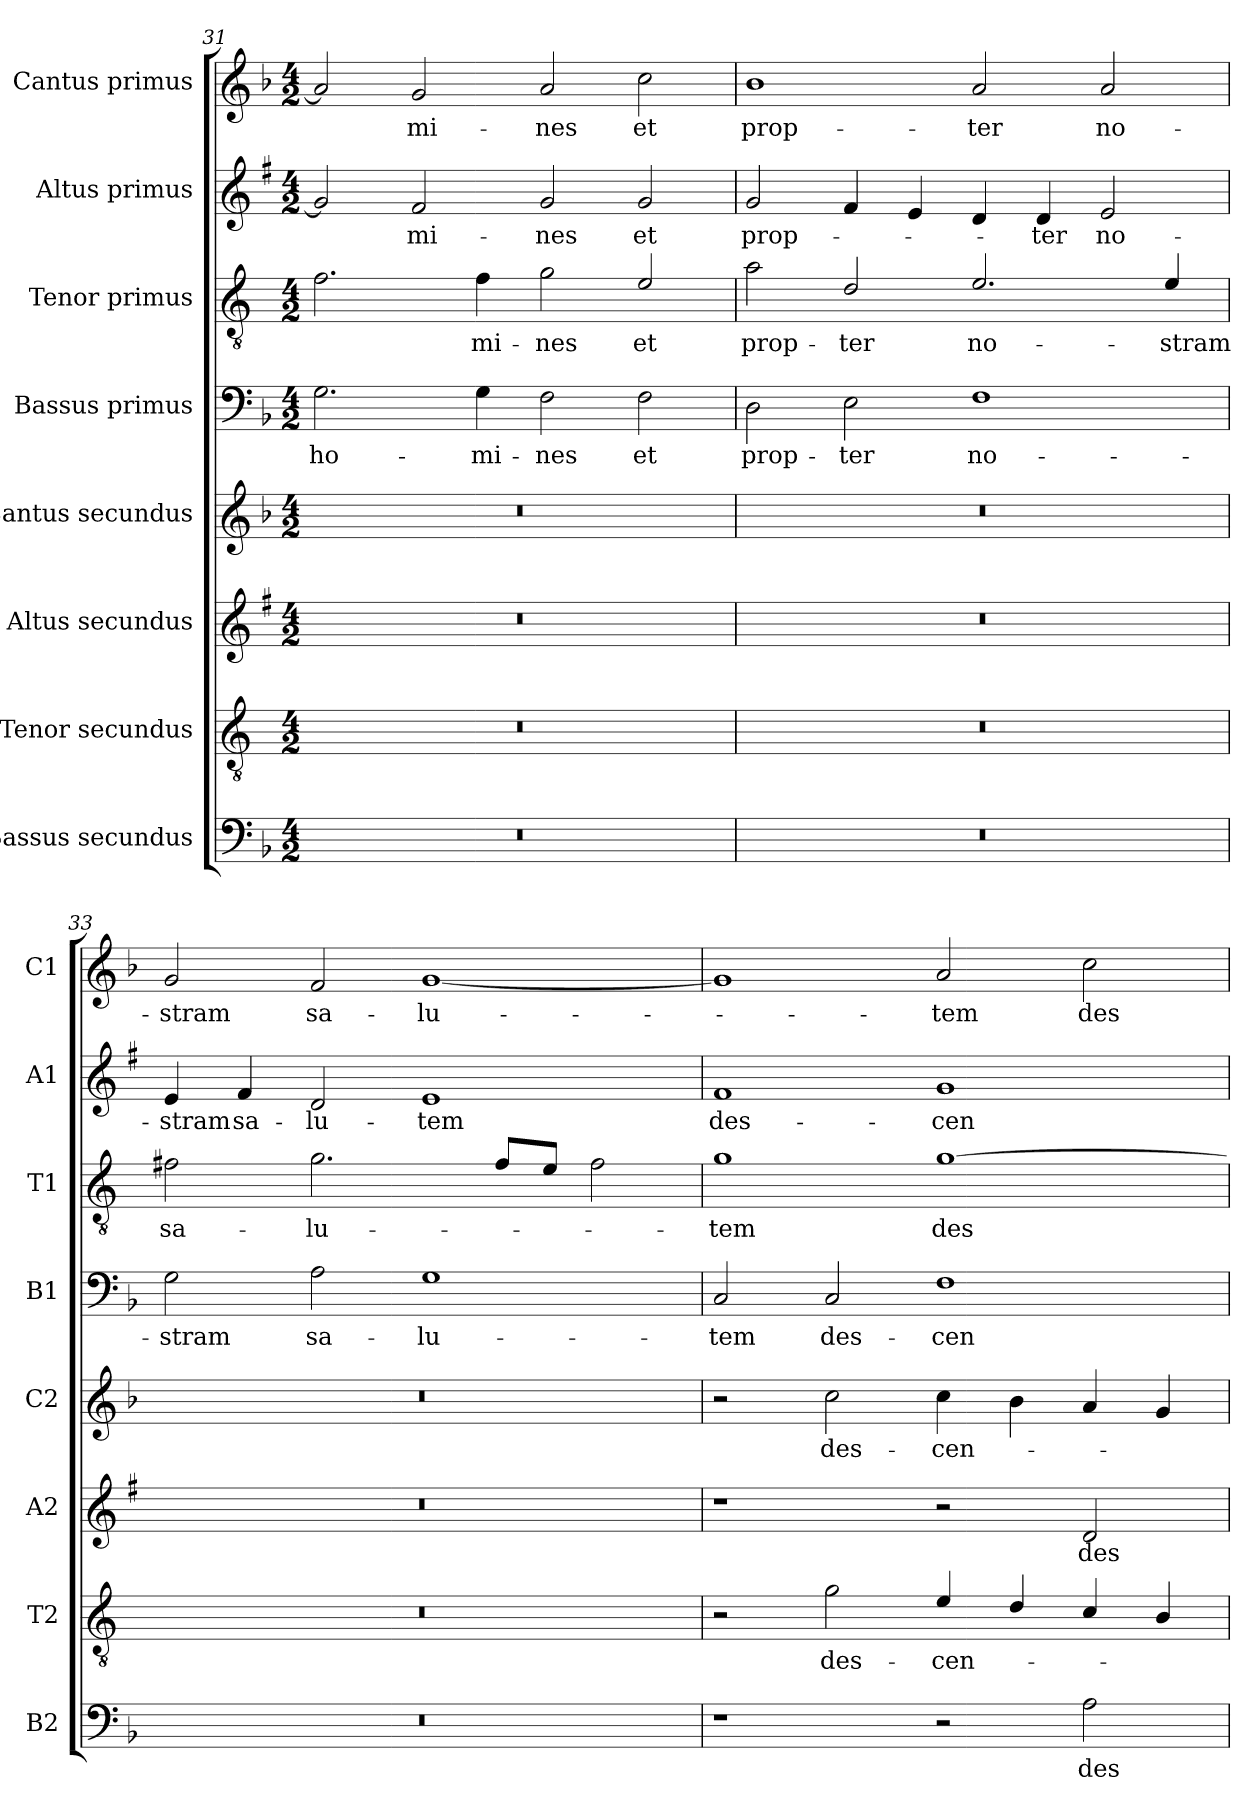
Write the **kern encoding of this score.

**kern	**text	**kern	**text	**kern	**text	**kern	**text	**kern	**text	**kern	**text	**kern	**text	**kern	**text
*part8	*part8	*part7	*part7	*part6	*part6	*part5	*part5	*part4	*part4	*part3	*part3	*part2	*part2	*part1	*part1
*staff8	*staff8	*staff7	*staff7	*staff6	*staff6	*staff5	*staff5	*staff4	*staff4	*staff3	*staff3	*staff2	*staff2	*staff1	*staff1
*I"Bassus secundus	*	*I"Tenor secundus	*	*I"Altus secundus	*	*I"Cantus secundus	*	*I"Bassus primus	*	*I"Tenor primus	*	*I"Altus primus	*	*I"Cantus primus	*
*I'B2	*	*I'T2	*	*I'A2	*	*I'C2	*	*I'B1	*	*I'T1	*	*I'A1	*	*I'C1	*
*clefF4	*	*clefGv2	*	*clefG2	*	*clefG2	*	*clefF4	*	*clefGv2	*	*clefG2	*	*clefG2	*
*	*	*ITrd4c7	*	*ITrd1c2	*	*	*	*	*	*ITrd4c7	*	*ITrd1c2	*	*	*
*k[b-]	*	*k[b-]	*	*k[b-]	*	*k[b-]	*	*k[b-]	*	*k[b-]	*	*k[b-]	*	*k[b-]	*
*F:	*	*F:	*	*F:	*	*F:	*	*F:	*	*F:	*	*F:	*	*F:	*
*M4/2	*	*M4/2	*	*M4/2	*	*M4/2	*	*M4/2	*	*M4/2	*	*M4/2	*	*M4/2	*
=31	=31	=31	=31	=31	=31	=31	=31	=31	=31	=31	=31	=31	=31	=31	=31
!	!	!	!	!	!	!	!	!	!LO:LY:b	!	!	!	!	!	!
0r	.	0r	.	0r	.	0r	.	2.G\	ho-	2.B-\	.	2f/]	.	2a/]	.
!	!	!	!	!	!	!	!	!	!	!	!	!	!LO:LY:b	!	!LO:LY:b
.	.	.	.	.	.	.	.	.	.	.	.	2e/	-mi-	2g/	-mi-
!	!	!	!	!	!	!	!	!	!LO:LY:b	!	!LO:LY:b	!	!	!	!
.	.	.	.	.	.	.	.	4G\	-mi-	4B-\	-mi-	.	.	.	.
!	!	!	!	!	!	!	!	!	!LO:LY:b	!	!LO:LY:b	!	!LO:LY:b	!	!LO:LY:b
.	.	.	.	.	.	.	.	2F\	-nes	2c\	-nes	2f/	-nes	2a/	-nes
!	!	!	!	!	!	!	!	!	!LO:LY:b	!	!LO:LY:b	!	!LO:LY:b	!	!LO:LY:b
.	.	.	.	.	.	.	.	2F\	et	2A/	et	2f/	et	2cc\	et
=32	=32	=32	=32	=32	=32	=32	=32	=32	=32	=32	=32	=32	=32	=32	=32
!	!	!	!	!	!	!	!	!	!LO:LY:b	!	!LO:LY:b	!	!LO:LY:b	!	!LO:LY:b
0r	.	0r	.	0r	.	0r	.	2D\	prop-	2d\	prop-	2f/	prop-	1b-	prop-
!	!	!	!	!	!	!	!	!	!LO:LY:b	!	!LO:LY:b	!	!	!	!
.	.	.	.	.	.	.	.	2E\	-ter	2G/	-ter	4e/	.	.	.
.	.	.	.	.	.	.	.	.	.	.	.	4d/	.	.	.
!	!	!	!	!	!	!	!	!	!LO:LY:b	!	!LO:LY:b	!	!	!	!LO:LY:b
.	.	.	.	.	.	.	.	1F	no-	2.A/	no-	4c/	.	2a/	-ter
!	!	!	!	!	!	!	!	!	!	!	!	!	!LO:LY:b	!	!
.	.	.	.	.	.	.	.	.	.	.	.	4c/	-ter	.	.
!	!	!	!	!	!	!	!	!	!	!	!	!	!LO:LY:b	!	!LO:LY:b
.	.	.	.	.	.	.	.	.	.	.	.	2d/	no-	2a/	no-
!	!	!	!	!	!	!	!	!	!	!	!LO:LY:b	!	!	!	!
.	.	.	.	.	.	.	.	.	.	4A/	-stram	.	.	.	.
!!LO:PB:g=z
=33	=33	=33	=33	=33	=33	=33	=33	=33	=33	=33	=33	=33	=33	=33	=33
!	!	!	!	!	!	!	!	!	!LO:LY:b	!	!LO:LY:b	!	!LO:LY:b	!	!LO:LY:b
0r	.	0r	.	0r	.	0r	.	2G\	-stram	2Bn\	sa-	4d/	-stram	2g/	-stram
!	!	!	!	!	!	!	!	!	!	!	!	!	!LO:LY:b	!	!
.	.	.	.	.	.	.	.	.	.	.	.	4e/	sa-	.	.
!	!	!	!	!	!	!	!	!	!LO:LY:b	!	!LO:LY:b	!	!LO:LY:b	!	!LO:LY:b
.	.	.	.	.	.	.	.	2A\	sa-	2.c\	-lu-	2c/	-lu-	2f/	sa-
!	!	!	!	!	!	!	!	!	!LO:LY:b	!	!	!	!LO:LY:b	!	!LO:LY:b
.	.	.	.	.	.	.	.	1G	-lu-	.	.	1d	-tem	[1g	-lu-
.	.	.	.	.	.	.	.	.	.	8B/L	.	.	.	.	.
.	.	.	.	.	.	.	.	.	.	8A/J	.	.	.	.	.
.	.	.	.	.	.	.	.	.	.	2B\	.	.	.	.	.
=34	=34	=34	=34	=34	=34	=34	=34	=34	=34	=34	=34	=34	=34	=34	=34
!	!	!	!	!	!	!	!	!	!LO:LY:b	!	!LO:LY:b	!	!LO:LY:b	!	!
1r	.	2r	.	1r	.	2r	.	2C/	-tem	1c	-tem	1e	des-	1g]	.
!	!	!	!LO:LY:b	!	!	!	!LO:LY:b	!	!LO:LY:b	!	!	!	!	!	!
.	.	2c\	des-	.	.	2cc\	des-	2C/	des-	.	.	.	.	.	.
!	!	!	!LO:LY:b	!	!	!	!LO:LY:b	!	!LO:LY:b	!	!LO:LY:b	!	!LO:LY:b	!	!LO:LY:b
2r	.	4A/	-cen-	2r	.	4cc\	-cen-	1F	-cen-	[1c	des-	1f	-cen-	2a/	-tem
.	.	4G/	.	.	.	4b-\	.	.	.	.	.	.	.	.	.
!	!LO:LY:b	!	!	!	!LO:LY:b	!	!	!	!	!	!	!	!	!	!LO:LY:b
2A\	des-	4F/	.	2c/	des-	4a/	.	.	.	.	.	.	.	2cc\	des-
.	.	4E/	.	.	.	4g/	.	.	.	.	.	.	.	.	.
=	=	=	=	=	=	=	=	=	=	=	=	=	=	=	=
*-	*-	*-	*-	*-	*-	*-	*-	*-	*-	*-	*-	*-	*-	*-	*-
